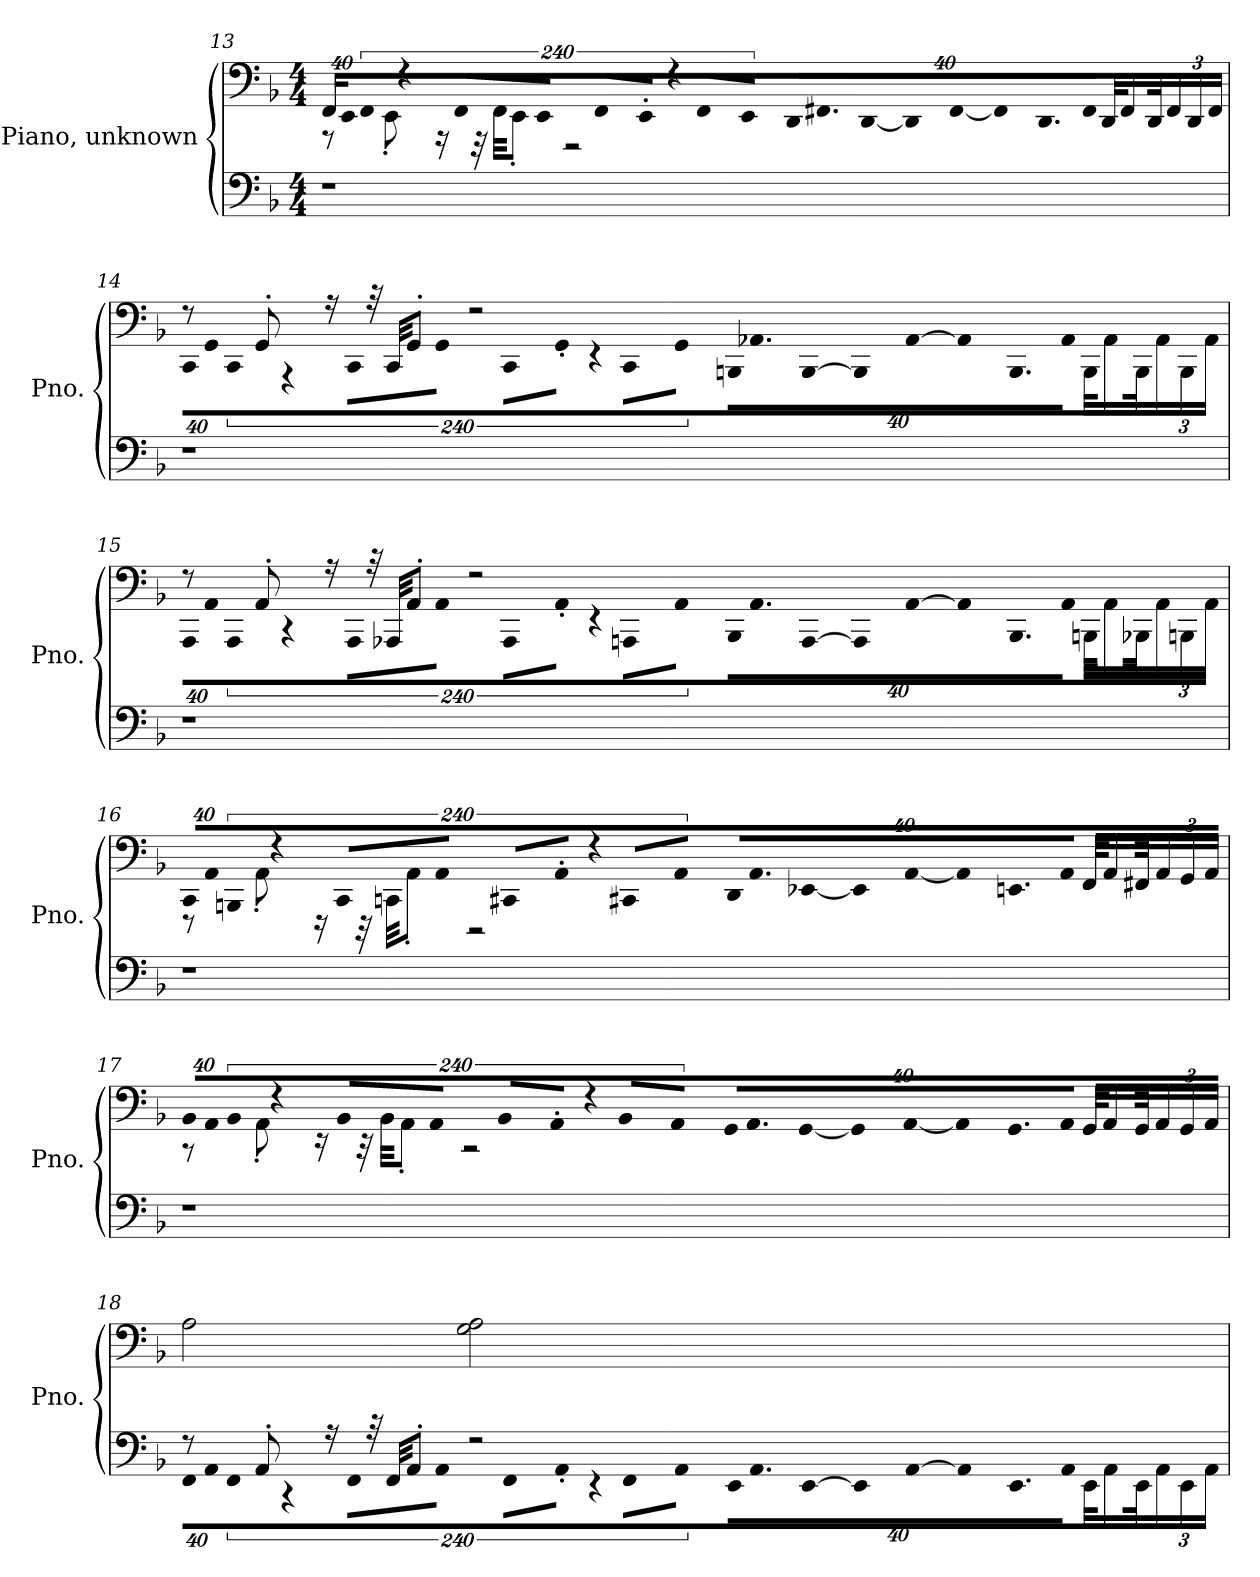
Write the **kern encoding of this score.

**kern	**kern
*part1	*part1
*staff2	*staff1
*I"Piano, unknown	*
*I'Pno.	*
!!LO:PB:g=z
*clefF4	*clefF4
*k[b-]	*k[b-]
*M4/4	*M4/4
=13	=13
!	!LO:N:vis=32
*	*^
1r	640%23FF/LLL	8r
!	!LO:N:vis=32	!
.	640%23EE/J	.
!	!LO:N:vis=16	!
.	1920%137FF/JJ	.
.	.	8EE'\
!	!LO:N:vis=32	!
.	640%23r	.
!	!LO:N:vis=32	!
.	640%23FF/LLL	.
!	!LO:N:vis=32	!
.	640%23EE/JJJ	.
.	.	16r
!	!LO:N:vis=32	!
.	640%23FF/KLL	.
!	!LO:N:vis=16	!
.	1920%137EE'/JJ	.
.	.	32r
.	.	32FF\KKL
!	!LO:N:vis=16	!
.	1920%137r	.
.	.	8EE'\J
!	!LO:N:vis=32	!
.	640%23FF/LLL	.
!	!LO:N:vis=32	!
.	640%23EE/JJJ	.
.	.	2r
*	*Xbrackettup	*
!	!LO:N:vis=32	!
.	640%23DD/LLL	.
!	!LO:N:vis=32.	!
.	1920%103FF#X/	.
!	!LO:N:vis=64	!
.	[960%17DD/L	.
!	!LO:N:vis=64	!
.	960%17DD/]	.
!	!LO:N:vis=64	!
.	[960%17FF#/	.
!	!LO:N:vis=64	!
.	960%17FF#/J]	.
!	!LO:N:vis=32.	!
.	1920%103DD/	.
!	!LO:N:vis=32	!
.	640%23FF#/JJJ	.
.	32DD/KLL	.
.	16FF#/	.
.	32DD/K	.
.	24FF#/	.
.	24DD/	.
.	24FF#/JJ	.
640ryy	.	640ryy
!!LO:LB:g=z	!!
=14	=14	=14
*	*	*brackettup
!	!	!LO:N:vis=32
1r	8r	640%23CC\LLL
!	!	!LO:N:vis=32
.	.	640%23GG\J
!	!	!LO:N:vis=16
.	.	1920%137CC\JJ
.	8GG'/	.
!	!	!LO:N:vis=32
.	.	640%23r
!	!	!LO:N:vis=32
.	.	640%23CC\LLL
!	!	!LO:N:vis=32
.	.	640%23GG\JJJ
.	16r	.
!	!	!LO:N:vis=32
.	.	640%23CC\KLL
!	!	!LO:N:vis=16
.	.	1920%137GG'\JJ
.	32r	.
.	32CC/KKL	.
!	!	!LO:N:vis=16
.	.	1920%137r
.	8GG'/J	.
!	!	!LO:N:vis=32
.	.	640%23CC\LLL
!	!	!LO:N:vis=32
.	.	640%23GG\JJJ
.	2r	.
*	*	*Xbrackettup
!	!	!LO:N:vis=32
.	.	640%23BBBn\LLL
!	!	!LO:N:vis=32.
.	.	1920%103AA-X\
!	!	!LO:N:vis=64
.	.	[960%17BBB\L
!	!	!LO:N:vis=64
.	.	960%17BBB\]
!	!	!LO:N:vis=64
.	.	[960%17AA-\
!	!	!LO:N:vis=64
.	.	960%17AA-\J]
!	!	!LO:N:vis=32.
.	.	1920%103BBB\
!	!	!LO:N:vis=32
.	.	640%23AA-\JJJ
.	.	32BBB\KLL
.	.	16AA-\
.	.	32BBB\K
.	.	24AA-\
.	.	24BBB\
.	.	24AA-\JJ
640ryy	640ryy	.
!!LO:LB:g=z	!!
=15	=15	=15
*	*	*brackettup
!	!	!LO:N:vis=32
1r	8r	640%23AAA\LLL
!	!	!LO:N:vis=32
.	.	640%23AA\J
!	!	!LO:N:vis=16
.	.	1920%137AAA\JJ
.	8AA'/	.
!	!	!LO:N:vis=32
.	.	640%23r
!	!	!LO:N:vis=32
.	.	640%23AAA\LLL
!	!	!LO:N:vis=32
.	.	640%23AA\JJJ
.	16r	.
!	!	!LO:N:vis=32
.	.	640%23AAA\KLL
!	!	!LO:N:vis=16
.	.	1920%137AA'\JJ
.	32r	.
.	32AAA-X/KKL	.
!	!	!LO:N:vis=16
.	.	1920%137r
.	8AA'/J	.
!	!	!LO:N:vis=32
.	.	640%23AAAn\LLL
!	!	!LO:N:vis=32
.	.	640%23AA\JJJ
.	2r	.
*	*	*Xbrackettup
!	!	!LO:N:vis=32
.	.	640%23BBB-\LLL
!	!	!LO:N:vis=32.
.	.	1920%103AA\
!	!	!LO:N:vis=64
.	.	[960%17AAA\L
!	!	!LO:N:vis=64
.	.	960%17AAA\]
!	!	!LO:N:vis=64
.	.	[960%17AA\
!	!	!LO:N:vis=64
.	.	960%17AA\J]
!	!	!LO:N:vis=32.
.	.	1920%103BBB-\
!	!	!LO:N:vis=32
.	.	640%23AA\JJJ
.	.	32BBBn\KLL
.	.	16AA\
.	.	32BBB-X\K
.	.	24AA\
.	.	24BBBn\
.	.	24AA\JJ
640ryy	640ryy	.
!!LO:LB:g=z	!!
=16	=16	=16
*	*brackettup	*
!	!LO:N:vis=32	!
1r	640%23CC/LLL	8r
!	!LO:N:vis=32	!
.	640%23AA/J	.
!	!LO:N:vis=16	!
.	1920%137BBBn/JJ	.
.	.	8AA'\
!	!LO:N:vis=32	!
.	640%23r	.
!	!LO:N:vis=32	!
.	640%23CC/LLL	.
!	!LO:N:vis=32	!
.	640%23AA/JJJ	.
.	.	16r
!	!LO:N:vis=32	!
.	640%23CC#X/KLL	.
!	!LO:N:vis=16	!
.	1920%137AA'/JJ	.
.	.	32r
.	.	32CCn\KKL
!	!LO:N:vis=16	!
.	1920%137r	.
.	.	8AA'\J
!	!LO:N:vis=32	!
.	640%23CC#X/LLL	.
!	!LO:N:vis=32	!
.	640%23AA/JJJ	.
.	.	2r
*	*Xbrackettup	*
!	!LO:N:vis=32	!
.	640%23DD/LLL	.
!	!LO:N:vis=32.	!
.	1920%103AA/	.
!	!LO:N:vis=64	!
.	[960%17EE-X/L	.
!	!LO:N:vis=64	!
.	960%17EE-/]	.
!	!LO:N:vis=64	!
.	[960%17AA/	.
!	!LO:N:vis=64	!
.	960%17AA/J]	.
!	!LO:N:vis=32.	!
.	1920%103EEn/	.
!	!LO:N:vis=32	!
.	640%23AA/JJJ	.
.	32FF/KLL	.
.	16AA/	.
.	32FF#X/K	.
.	24AA/	.
.	24GG/	.
.	24AA/JJ	.
640ryy	.	640ryy
!!LO:LB:g=z	!!
=17	=17	=17
*	*brackettup	*
!	!LO:N:vis=32	!
1r	640%23BB-/LLL	8r
!	!LO:N:vis=32	!
.	640%23AA/J	.
!	!LO:N:vis=16	!
.	1920%137BB-/JJ	.
.	.	8AA'\
!	!LO:N:vis=32	!
.	640%23r	.
!	!LO:N:vis=32	!
.	640%23BB-/LLL	.
!	!LO:N:vis=32	!
.	640%23AA/JJJ	.
.	.	16r
!	!LO:N:vis=32	!
.	640%23BB-/KLL	.
!	!LO:N:vis=16	!
.	1920%137AA'/JJ	.
.	.	32r
.	.	32BB-\KKL
!	!LO:N:vis=16	!
.	1920%137r	.
.	.	8AA'\J
!	!LO:N:vis=32	!
.	640%23BB-/LLL	.
!	!LO:N:vis=32	!
.	640%23AA/JJJ	.
.	.	2r
*	*Xbrackettup	*
!	!LO:N:vis=32	!
.	640%23GG/LLL	.
!	!LO:N:vis=32.	!
.	1920%103AA/	.
!	!LO:N:vis=64	!
.	[960%17GG/L	.
!	!LO:N:vis=64	!
.	960%17GG/]	.
!	!LO:N:vis=64	!
.	[960%17AA/	.
!	!LO:N:vis=64	!
.	960%17AA/J]	.
!	!LO:N:vis=32.	!
.	1920%103GG/	.
!	!LO:N:vis=32	!
.	640%23AA/JJJ	.
.	32GG/KLL	.
.	16AA/	.
.	32GG/K	.
.	24AA/	.
.	24GG/	.
.	24AA/JJ	.
640ryy	.	640ryy
!!LO:LB:g=z
=18	=18	=18
*^	*	*
!	!LO:N:vis=32	!	!
*	*	*v	*v
8r	640%23FF\LLL	2A\
!	!LO:N:vis=32	!
.	640%23AA\J	.
!	!LO:N:vis=16	!
.	1920%137FF\JJ	.
8AA'/	.	.
!	!LO:N:vis=32	!
.	640%23r	.
!	!LO:N:vis=32	!
.	640%23FF\LLL	.
!	!LO:N:vis=32	!
.	640%23AA\JJJ	.
16r	.	.
!	!LO:N:vis=32	!
.	640%23FF\KLL	.
!	!LO:N:vis=16	!
.	1920%137AA'\JJ	.
32r	.	.
32FF/KKL	.	.
!	!LO:N:vis=16	!
.	1920%137r	.
8AA'/J	.	.
!	!LO:N:vis=32	!
.	640%23FF\LLL	.
!	!LO:N:vis=32	!
.	640%23AA\JJJ	.
2r	.	2G\ 2A\
*	*Xbrackettup	*
!	!LO:N:vis=32	!
.	640%23EE\LLL	.
!	!LO:N:vis=32.	!
.	1920%103AA\	.
!	!LO:N:vis=64	!
.	[960%17EE\L	.
!	!LO:N:vis=64	!
.	960%17EE\]	.
!	!LO:N:vis=64	!
.	[960%17AA\	.
!	!LO:N:vis=64	!
.	960%17AA\J]	.
!	!LO:N:vis=32.	!
.	1920%103EE\	.
!	!LO:N:vis=32	!
.	640%23AA\JJJ	.
.	32EE\KLL	.
.	16AA\	.
.	32EE\K	.
.	24AA\	.
.	24EE\	.
.	24AA\JJ	.
640ryy	.	640ryy
*v	*v	*
=	=
*-	*-
